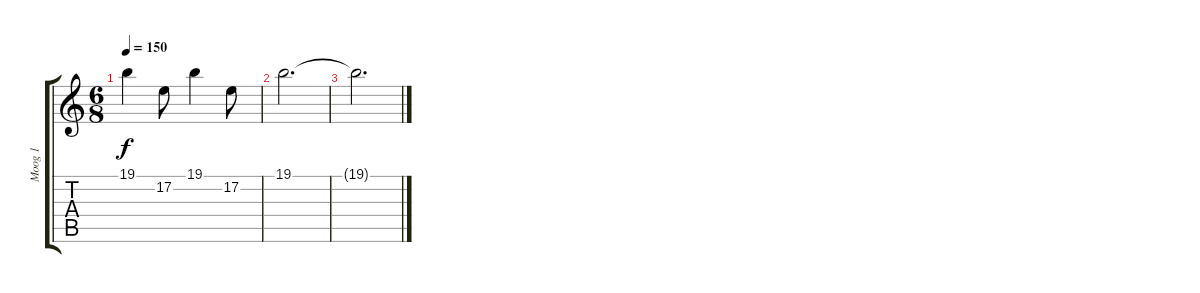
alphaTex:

\track ("Moog 1" "Moog 1") {instrument lead1square}
\staff {score tabs}
\tuning (E4 B3 G3 D3 A2 E2) {hide}
\ts (6 8)
\tempo 150
\clef g2
\ks c
19.1.4{dy f} 17.2.8 19.1.4 17.2.8 |
19.1.2{d} |
19.1{t}.2{d}
